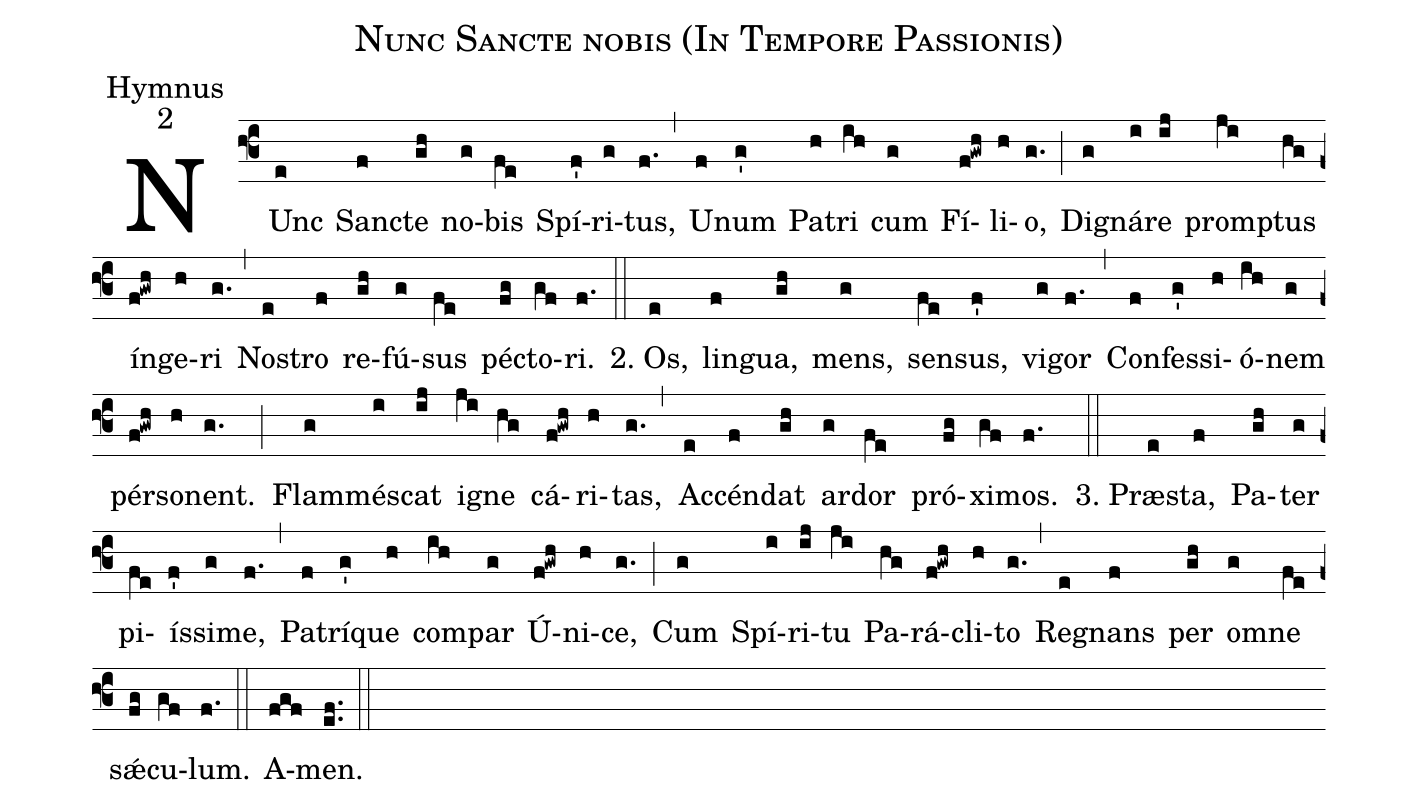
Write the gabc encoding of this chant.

name:Nunc Sancte nobis (In Tempore Passionis);
office-part:Hymnus;
mode:2;
%%
(f3) NUnc(e) San(f)cte(gh) no(g)bis(fe) Spí(f')ri(g)tus,(f.) (,)
U(f)num(g') Pa(h)tri(ih) cum(g) Fí(f!gwh)li(h)o,(g.) (;)
Di(g)gná(i)re(ij) prom(ji)ptus(hg) ín(f!gwh)ge(h)ri(g.) (,)
No(e)stro(f) re(gh)fú(g)sus(fe) pé(fg)cto(gf)ri.(f.) (::)

2.~Os,(e) lin(f)gua,(gh) mens,(g) sen(fe)sus,(f') vi(g)gor(f.) (,)
Con(f)fes(g')si(h)ó(ih)nem(g) pér(f!gwh)so(h)nent.(g.) (;)
Flam(g)mé(i)scat(ij) i(ji)gne(hg) cá(f!gwh)ri(h)tas,(g.) (,)
Ac(e)cén(f)dat(gh) ar(g)dor(fe) pró(fg)xi(gf)mos.(f.) (::)

3.~Præ(e)sta,(f) Pa(gh)ter(g) pi(fe)ís(f')si(g)me,(f.) (,)
Pa(f)trí(g')que(h) com(ih)par(g) Ú(f!gwh)ni(h)ce,(g.) (;)
Cum(g) Spí(i)ri(ij)tu(ji) Pa(hg)rá(f!gwh)cli(h)to(g.) (,)
Re(e)gnans(f) per(gh) om(g)ne(fe) sǽ(fg)cu(gf)lum.(f.) (::)

A(fgf)men.(ef..) (::)
